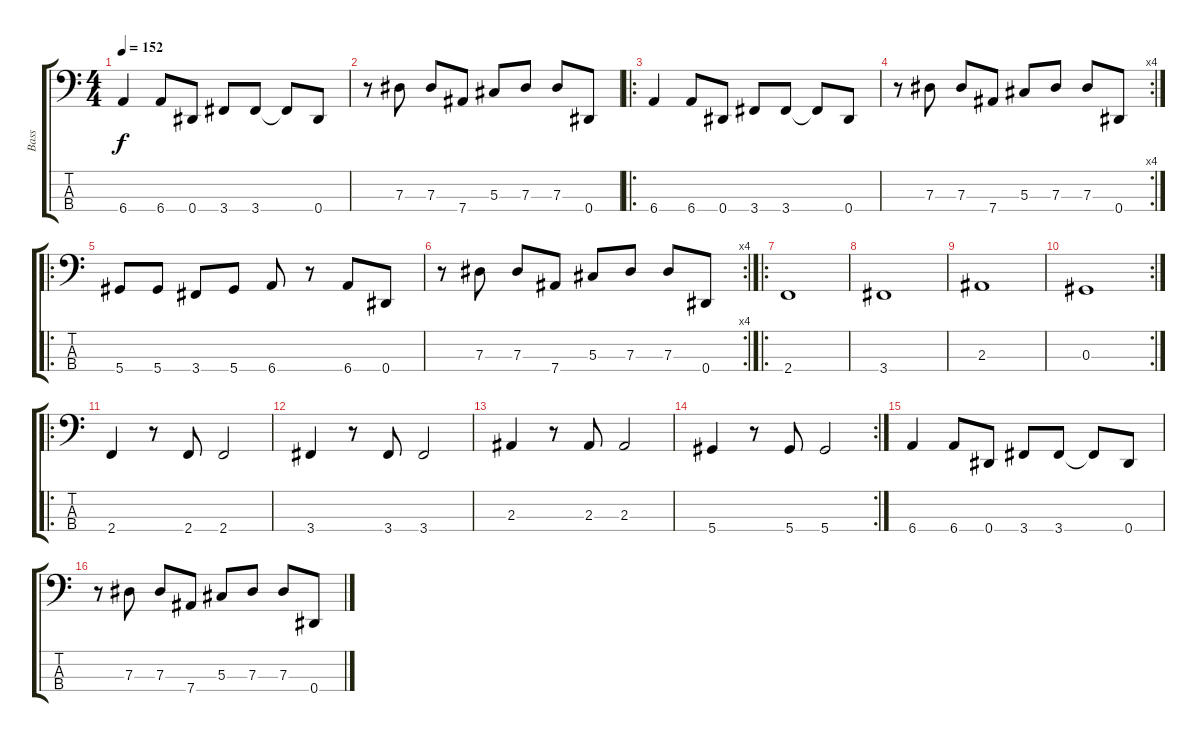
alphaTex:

\track ("Bass " "Bass ") {instrument electricbassfinger}
\staff {score tabs}
\tuning (Gb2 Db2 Ab1 Eb1) {hide}
\ts (4 4)
\tempo 152
\clef f4
\ks c
6.4.4{dy f} 6.4.8 0.4.8 3.4.8 3.4.8 3.4{t}.8 0.4.8 |
r.8 7.3.8 7.3.8 7.4.8 5.3.8 7.3.8 7.3.8 0.4.8 |
\ro
6.4.4 6.4.8 0.4.8 3.4.8 3.4.8 3.4{t}.8 0.4.8 |
\rc 4
r.8 7.3.8 7.3.8 7.4.8 5.3.8 7.3.8 7.3.8 0.4.8 |
\ro
5.4.8 5.4.8 3.4.8 5.4.8 6.4.8 r.8 6.4.8 0.4.8 |
\rc 4
r.8 7.3.8 7.3.8 7.4.8 5.3.8 7.3.8 7.3.8 0.4.8 |
\ro
2.4.1 |
3.4.1 |
2.3.1 |
\rc 2
0.3.1 |
\ro
2.4.4 r.8 2.4.8 2.4.2 |
3.4.4 r.8 3.4.8 3.4.2 |
2.3.4 r.8 2.3.8 2.3.2 |
\rc 2
5.4.4 r.8 5.4.8 5.4.2 |
6.4.4 6.4.8 0.4.8 3.4.8 3.4.8 3.4{t}.8 0.4.8 |
r.8 7.3.8 7.3.8 7.4.8 5.3.8 7.3.8 7.3.8 0.4.8
